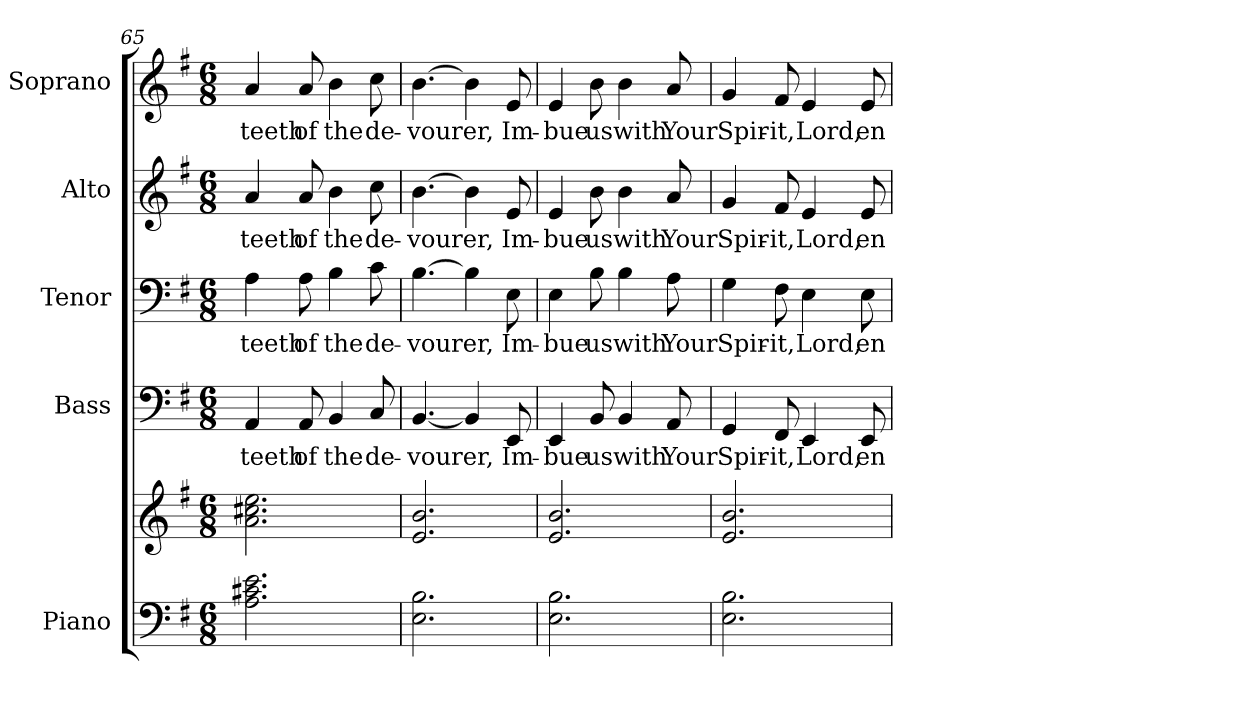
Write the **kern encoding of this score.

**kern	**kern	**kern	**text	**kern	**text	**kern	**text	**kern	**text
*part5	*part5	*part4	*part4	*part3	*part3	*part2	*part2	*part1	*part1
*staff6	*staff5	*staff4	*staff4	*staff3	*staff3	*staff2	*staff2	*staff1	*staff1
*I"Piano	*	*I"Bass	*	*I"Tenor	*	*I"Alto	*	*I"Soprano	*
*I'Pno.	*	*I'B.	*	*I'T.	*	*I'A.	*	*I'S.	*
*clefF4	*clefG2	*clefF4	*	*clefF4	*	*clefG2	*	*clefG2	*
*k[f#]	*k[f#]	*k[f#]	*	*k[f#]	*	*k[f#]	*	*k[f#]	*
*G:	*G:	*G:	*	*G:	*	*G:	*	*G:	*
*M6/8	*M6/8	*M6/8	*	*M6/8	*	*M6/8	*	*M6/8	*
=65	=65	=65	=65	=65	=65	=65	=65	=65	=65
!	!	!	!LO:LY:b:color=#000000	!	!	!	!	!	!
!	!	!	!	!	!LO:LY:b:color=#000000	!	!	!	!
!	!	!	!	!	!	!	!LO:LY:b:color=#000000	!	!
!	!	!	!	!	!	!	!	!	!LO:LY:b:color=#000000
2.Ai\ 2.c#Xi 2.ei	2.ai\ 2.cc#Xi 2.eei	4AAi/	teeth	4Ai\	teeth	4ai/	teeth	4ai/	teeth
!	!	!	!LO:LY:b:color=#000000	!	!	!	!	!	!
!	!	!	!	!	!LO:LY:b:color=#000000	!	!	!	!
!	!	!	!	!	!	!	!LO:LY:b:color=#000000	!	!
!	!	!	!	!	!	!	!	!	!LO:LY:b:color=#000000
.	.	8AAi/	of	8Ai\	of	8ai/	of	8ai/	of
!	!	!	!LO:LY:b:color=#000000	!	!	!	!	!	!
!	!	!	!	!	!LO:LY:b:color=#000000	!	!	!	!
!	!	!	!	!	!	!	!LO:LY:b:color=#000000	!	!
!	!	!	!	!	!	!	!	!	!LO:LY:b:color=#000000
.	.	4BBi/	the	4Bi\	the	4bi\	the	4bi\	the
!	!	!	!LO:LY:b:color=#000000	!	!	!	!	!	!
!	!	!	!	!	!LO:LY:b:color=#000000	!	!	!	!
!	!	!	!	!	!	!	!LO:LY:b:color=#000000	!	!
!	!	!	!	!	!	!	!	!	!LO:LY:b:color=#000000
.	.	8Ci/	de-	8ci\	de-	8cci\	de-	8cci\	de-
!!LO:PB:g=z
=66	=66	=66	=66	=66	=66	=66	=66	=66	=66
!	!	!	!LO:LY:b:color=#000000	!	!	!	!	!	!
!	!	!	!	!	!LO:LY:b:color=#000000	!	!	!	!
!	!	!	!	!	!	!	!LO:LY:b:color=#000000	!	!
!	!	!	!	!	!	!	!	!	!LO:LY:b:color=#000000
2.Ei\ 2.Bi	2.ei/ 2.bi	[<4.BBi/	-vourer,	[>4.Bi\	-vourer,	[>4.bi\	-vourer,	[>4.bi\	-vourer,
.	.	4BBi/]	.	4Bi\]	.	4bi\]	.	4bi\]	.
!	!	!	!LO:LY:b:color=#000000	!	!	!	!	!	!
!	!	!	!	!	!LO:LY:b:color=#000000	!	!	!	!
!	!	!	!	!	!	!	!LO:LY:b:color=#000000	!	!
!	!	!	!	!	!	!	!	!	!LO:LY:b:color=#000000
.	.	8EEi/	Im-	8Ei\	Im-	8ei/	Im-	8ei/	Im-
=67	=67	=67	=67	=67	=67	=67	=67	=67	=67
!	!	!	!LO:LY:b:color=#000000	!	!	!	!	!	!
!	!	!	!	!	!LO:LY:b:color=#000000	!	!	!	!
!	!	!	!	!	!	!	!LO:LY:b:color=#000000	!	!
!	!	!	!	!	!	!	!	!	!LO:LY:b:color=#000000
2.Ei\ 2.Bi	2.ei/ 2.bi	4EEi/	-bue	4Ei\	-bue	4ei/	-bue	4ei/	-bue
!	!	!	!LO:LY:b:color=#000000	!	!	!	!	!	!
!	!	!	!	!	!LO:LY:b:color=#000000	!	!	!	!
!	!	!	!	!	!	!	!LO:LY:b:color=#000000	!	!
!	!	!	!	!	!	!	!	!	!LO:LY:b:color=#000000
.	.	8BBi/	us	8Bi\	us	8bi\	us	8bi\	us
!	!	!	!LO:LY:b:color=#000000	!	!	!	!	!	!
!	!	!	!	!	!LO:LY:b:color=#000000	!	!	!	!
!	!	!	!	!	!	!	!LO:LY:b:color=#000000	!	!
!	!	!	!	!	!	!	!	!	!LO:LY:b:color=#000000
.	.	4BBi/	with	4Bi\	with	4bi\	with	4bi\	with
!	!	!	!LO:LY:b:color=#000000	!	!	!	!	!	!
!	!	!	!	!	!LO:LY:b:color=#000000	!	!	!	!
!	!	!	!	!	!	!	!LO:LY:b:color=#000000	!	!
!	!	!	!	!	!	!	!	!	!LO:LY:b:color=#000000
.	.	8AAi/	Your	8Ai\	Your	8ai/	Your	8ai/	Your
=68	=68	=68	=68	=68	=68	=68	=68	=68	=68
!	!	!	!LO:LY:b:color=#000000	!	!	!	!	!	!
!	!	!	!	!	!LO:LY:b:color=#000000	!	!	!	!
!	!	!	!	!	!	!	!LO:LY:b:color=#000000	!	!
!	!	!	!	!	!	!	!	!	!LO:LY:b:color=#000000
2.Ei\ 2.Bi	2.ei/ 2.bi	4GGi/	Spir-	4Gi\	Spir-	4gi/	Spir-	4gi/	Spir-
!	!	!	!LO:LY:b:color=#000000	!	!	!	!	!	!
!	!	!	!	!	!LO:LY:b:color=#000000	!	!	!	!
!	!	!	!	!	!	!	!LO:LY:b:color=#000000	!	!
!	!	!	!	!	!	!	!	!	!LO:LY:b:color=#000000
.	.	8FF#i/	-it,	8F#i\	-it,	8f#i/	-it,	8f#i/	-it,
!	!	!	!LO:LY:b:color=#000000	!	!	!	!	!	!
!	!	!	!	!	!LO:LY:b:color=#000000	!	!	!	!
!	!	!	!	!	!	!	!LO:LY:b:color=#000000	!	!
!	!	!	!	!	!	!	!	!	!LO:LY:b:color=#000000
.	.	4EEi/	Lord,	4Ei\	Lord,	4ei/	Lord,	4ei/	Lord,
!	!	!	!LO:LY:b:color=#000000	!	!	!	!	!	!
!	!	!	!	!	!LO:LY:b:color=#000000	!	!	!	!
!	!	!	!	!	!	!	!LO:LY:b:color=#000000	!	!
!	!	!	!	!	!	!	!	!	!LO:LY:b:color=#000000
.	.	8EEi/	en-	8Ei\	en-	8ei/	en-	8ei/	en-
=	=	=	=	=	=	=	=	=	=
*-	*-	*-	*-	*-	*-	*-	*-	*-	*-
